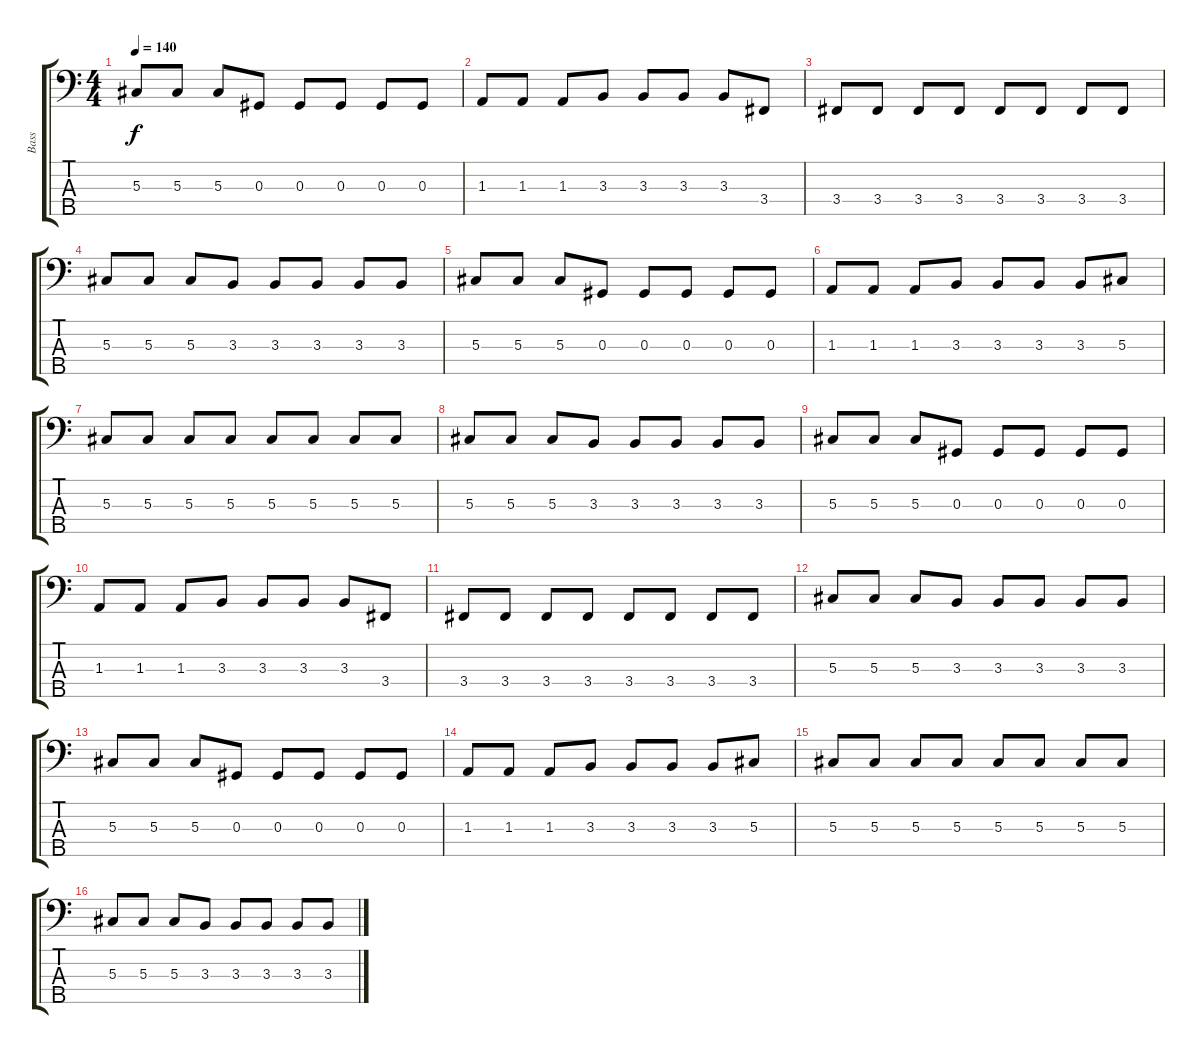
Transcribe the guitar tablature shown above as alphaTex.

\track ("Bass" "Bass") {instrument electricbassfinger}
\staff {score tabs}
\tuning (Gb2 Db2 Ab1 Eb1 Bb0) {hide}
\ts (4 4)
\tempo 140
\clef f4
\ks c
5.3.8{dy f} 5.3.8 5.3.8 0.3.8 0.3.8 0.3.8 0.3.8 0.3.8 |
1.3.8 1.3.8 1.3.8 3.3.8 3.3.8 3.3.8 3.3.8 3.4.8 |
3.4.8 3.4.8 3.4.8 3.4.8 3.4.8 3.4.8 3.4.8 3.4.8 |
5.3.8 5.3.8 5.3.8 3.3.8 3.3.8 3.3.8 3.3.8 3.3.8 |
5.3.8 5.3.8 5.3.8 0.3.8 0.3.8 0.3.8 0.3.8 0.3.8 |
1.3.8 1.3.8 1.3.8 3.3.8 3.3.8 3.3.8 3.3.8 5.3.8 |
5.3.8 5.3.8 5.3.8 5.3.8 5.3.8 5.3.8 5.3.8 5.3.8 |
5.3.8 5.3.8 5.3.8 3.3.8 3.3.8 3.3.8 3.3.8 3.3.8 |
5.3.8 5.3.8 5.3.8 0.3.8 0.3.8 0.3.8 0.3.8 0.3.8 |
1.3.8 1.3.8 1.3.8 3.3.8 3.3.8 3.3.8 3.3.8 3.4.8 |
3.4.8 3.4.8 3.4.8 3.4.8 3.4.8 3.4.8 3.4.8 3.4.8 |
5.3.8 5.3.8 5.3.8 3.3.8 3.3.8 3.3.8 3.3.8 3.3.8 |
5.3.8 5.3.8 5.3.8 0.3.8 0.3.8 0.3.8 0.3.8 0.3.8 |
1.3.8 1.3.8 1.3.8 3.3.8 3.3.8 3.3.8 3.3.8 5.3.8 |
5.3.8 5.3.8 5.3.8 5.3.8 5.3.8 5.3.8 5.3.8 5.3.8 |
5.3.8 5.3.8 5.3.8 3.3.8 3.3.8 3.3.8 3.3.8 3.3.8
